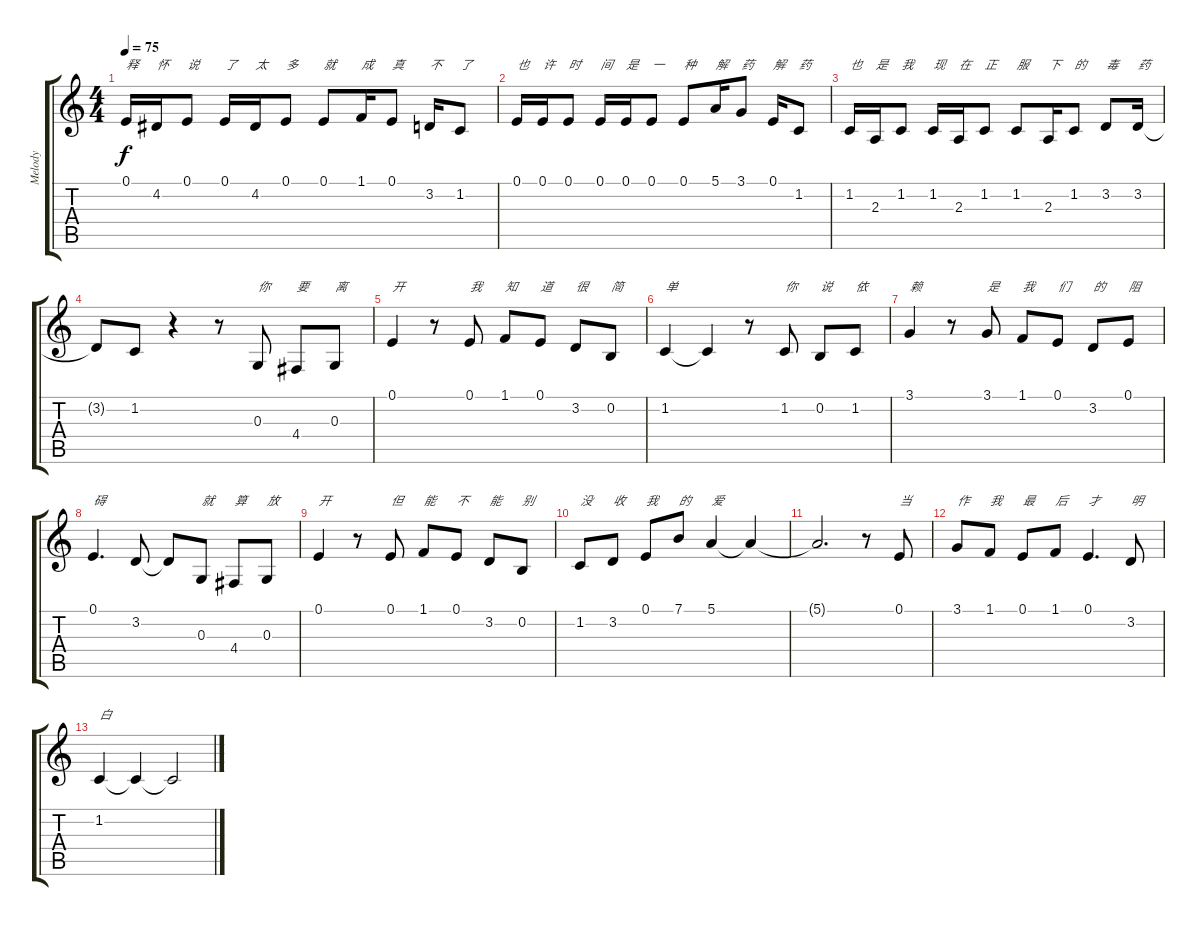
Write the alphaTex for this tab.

\track ("Melody" "Melody") {instrument acousticgrandpiano}
\staff {score tabs}
\tuning (E4 B3 G3 D3 A2 E2) {hide}
\ts (4 4)
\tempo 75
\clef g2
\ks c
0.1.16{txt "释" dy f} 4.2.16{txt "怀"} 0.1.8{txt "说"} 0.1.16{txt "了"} 4.2.16{txt "太"} 0.1.8{txt "多"} 0.1.8{txt "就"} 1.1.16{txt "成"} 0.1.8{txt "真"} 3.2.16{txt "不"} 1.2.8{txt "了"} |
0.1.16{txt "也"} 0.1.16{txt "许"} 0.1.8{txt "时"} 0.1.16{txt "间"} 0.1.16{txt "是"} 0.1.8{txt "一"} 0.1.8{txt "种"} 5.1.16{txt "解"} 3.1.8{txt "药"} 0.1.16{txt "解"} 1.2.8{txt "药"} |
1.2.16{txt "也"} 2.3.16{txt "是"} 1.2.8{txt "我"} 1.2.16{txt "现"} 2.3.16{txt "在"} 1.2.8{txt "正"} 1.2.8{txt "服"} 2.3.16{txt "下"} 1.2.8{txt "的"} 3.2.8{txt "毒"} 3.2.16{txt "药"} |
3.2{t}.8 1.2.8 r.4 r.8 0.3.8{txt "你"} 4.4.8{txt "要"} 0.3.8{txt "离"} |
0.1.4{txt "开"} r.8 0.1.8{txt "我"} 1.1.8{txt "知"} 0.1.8{txt "道"} 3.2.8{txt "很"} 0.2.8{txt "简"} |
1.2.4{txt "单"} 1.2{t}.4 r.8 1.2.8{txt "你"} 0.2.8{txt "说"} 1.2.8{txt "依"} |
3.1.4{txt "赖"} r.8 3.1.8{txt "是"} 1.1.8{txt "我"} 0.1.8{txt "们"} 3.2.8{txt "的"} 0.1.8{txt "阻"} |
0.1.4{d txt "碍"} 3.2.8 3.2{t}.8 0.3.8{txt "就"} 4.4.8{txt "算"} 0.3.8{txt "放"} |
0.1.4{txt "开"} r.8 0.1.8{txt "但"} 1.1.8{txt "能"} 0.1.8{txt "不"} 3.2.8{txt "能"} 0.2.8{txt "别"} |
1.2.8{txt "没"} 3.2.8{txt "收"} 0.1.8{txt "我"} 7.1.8{txt "的"} 5.1.4{txt "爱"} 5.1{t}.4 |
5.1{t}.2{d} r.8 0.1.8{txt "当"} |
3.1.8{txt "作"} 1.1.8{txt "我"} 0.1.8{txt "最"} 1.1.8{txt "后"} 0.1.4{d txt "才"} 3.2.8{txt "明"} |
1.2.4{txt "白"} 1.2{t}.4 1.2{t}.2
